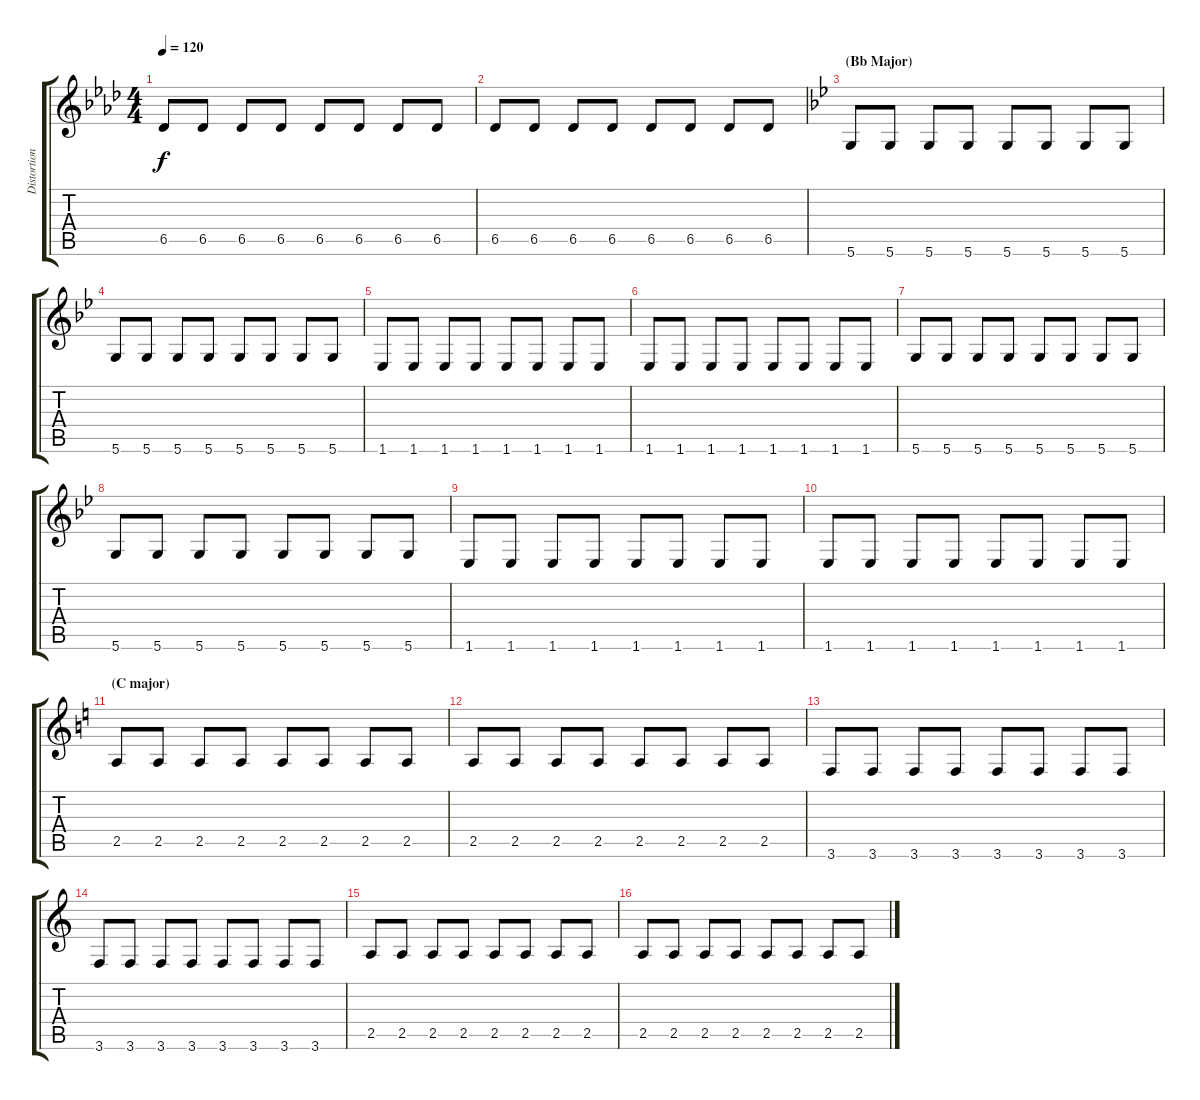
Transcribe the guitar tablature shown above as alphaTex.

\track ("Distortion Guitar 1" "Distortion") {instrument distortionguitar}
\staff {score tabs}
\tuning (D4 A3 F3 C3 G2 D2) {hide}
\ts (4 4)
\tempo 120
\clef g2
\ks ab
6.5.8{dy f} 6.5.8 6.5.8 6.5.8 6.5.8 6.5.8 6.5.8 6.5.8 |
6.5.8 6.5.8 6.5.8 6.5.8 6.5.8 6.5.8 6.5.8 6.5.8 |
\section ("" "(Bb Major)")
\ks bb
5.6.8 5.6.8 5.6.8 5.6.8 5.6.8 5.6.8 5.6.8 5.6.8 |
5.6.8 5.6.8 5.6.8 5.6.8 5.6.8 5.6.8 5.6.8 5.6.8 |
1.6.8 1.6.8 1.6.8 1.6.8 1.6.8 1.6.8 1.6.8 1.6.8 |
1.6.8 1.6.8 1.6.8 1.6.8 1.6.8 1.6.8 1.6.8 1.6.8 |
5.6.8 5.6.8 5.6.8 5.6.8 5.6.8 5.6.8 5.6.8 5.6.8 |
5.6.8 5.6.8 5.6.8 5.6.8 5.6.8 5.6.8 5.6.8 5.6.8 |
1.6.8 1.6.8 1.6.8 1.6.8 1.6.8 1.6.8 1.6.8 1.6.8 |
1.6.8 1.6.8 1.6.8 1.6.8 1.6.8 1.6.8 1.6.8 1.6.8 |
\section ("" "(C major)")
\ks c
2.5.8 2.5.8 2.5.8 2.5.8 2.5.8 2.5.8 2.5.8 2.5.8 |
2.5.8 2.5.8 2.5.8 2.5.8 2.5.8 2.5.8 2.5.8 2.5.8 |
3.6.8 3.6.8 3.6.8 3.6.8 3.6.8 3.6.8 3.6.8 3.6.8 |
3.6.8 3.6.8 3.6.8 3.6.8 3.6.8 3.6.8 3.6.8 3.6.8 |
2.5.8 2.5.8 2.5.8 2.5.8 2.5.8 2.5.8 2.5.8 2.5.8 |
2.5.8 2.5.8 2.5.8 2.5.8 2.5.8 2.5.8 2.5.8 2.5.8
